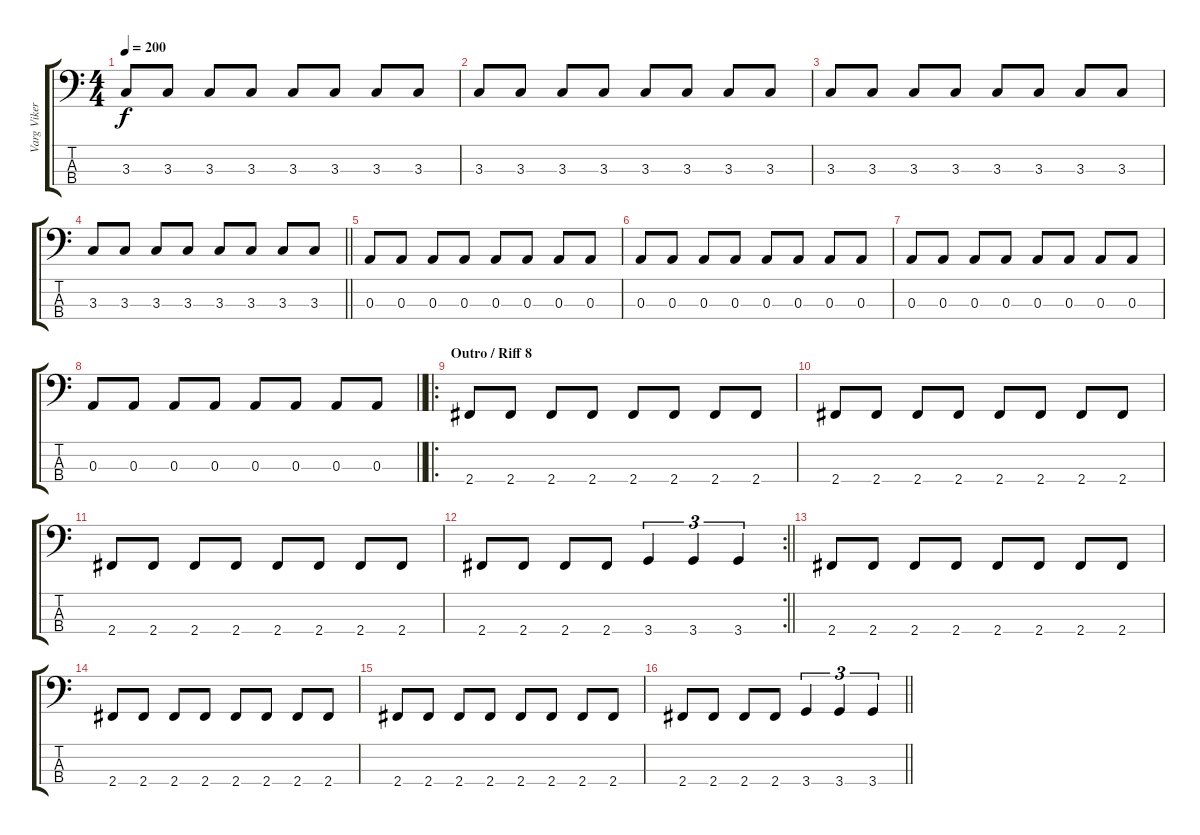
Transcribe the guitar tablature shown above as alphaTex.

\track ("Varg Vikernes" "Varg Viker") {instrument electricbasspick}
\staff {score tabs}
\tuning (G2 D2 A1 E1) {hide}
\ts (4 4)
\tempo 200
\clef f4
\ks c
3.3.8{dy f} 3.3.8 3.3.8 3.3.8 3.3.8 3.3.8 3.3.8 3.3.8 |
3.3.8 3.3.8 3.3.8 3.3.8 3.3.8 3.3.8 3.3.8 3.3.8 |
3.3.8 3.3.8 3.3.8 3.3.8 3.3.8 3.3.8 3.3.8 3.3.8 |
\barLineRight lightlight
3.3.8 3.3.8 3.3.8 3.3.8 3.3.8 3.3.8 3.3.8 3.3.8 |
0.3.8 0.3.8 0.3.8 0.3.8 0.3.8 0.3.8 0.3.8 0.3.8 |
0.3.8 0.3.8 0.3.8 0.3.8 0.3.8 0.3.8 0.3.8 0.3.8 |
0.3.8 0.3.8 0.3.8 0.3.8 0.3.8 0.3.8 0.3.8 0.3.8 |
\barLineRight lightlight
0.3.8 0.3.8 0.3.8 0.3.8 0.3.8 0.3.8 0.3.8 0.3.8 |
\ro
\section ("" "Outro / Riff 8")
2.4.8 2.4.8 2.4.8 2.4.8 2.4.8 2.4.8 2.4.8 2.4.8 |
2.4.8 2.4.8 2.4.8 2.4.8 2.4.8 2.4.8 2.4.8 2.4.8 |
2.4.8 2.4.8 2.4.8 2.4.8 2.4.8 2.4.8 2.4.8 2.4.8 |
\rc 2
\barLineRight lightlight
2.4.8 2.4.8 2.4.8 2.4.8 3.4.4{tu (3 2)} 3.4.4{tu (3 2)} 3.4.4{tu (3 2)} |
2.4.8 2.4.8 2.4.8 2.4.8 2.4.8 2.4.8 2.4.8 2.4.8 |
2.4.8 2.4.8 2.4.8 2.4.8 2.4.8 2.4.8 2.4.8 2.4.8 |
2.4.8 2.4.8 2.4.8 2.4.8 2.4.8 2.4.8 2.4.8 2.4.8 |
\barLineRight lightlight
2.4.8 2.4.8 2.4.8 2.4.8 3.4.4{tu (3 2)} 3.4.4{tu (3 2)} 3.4.4{tu (3 2)}
